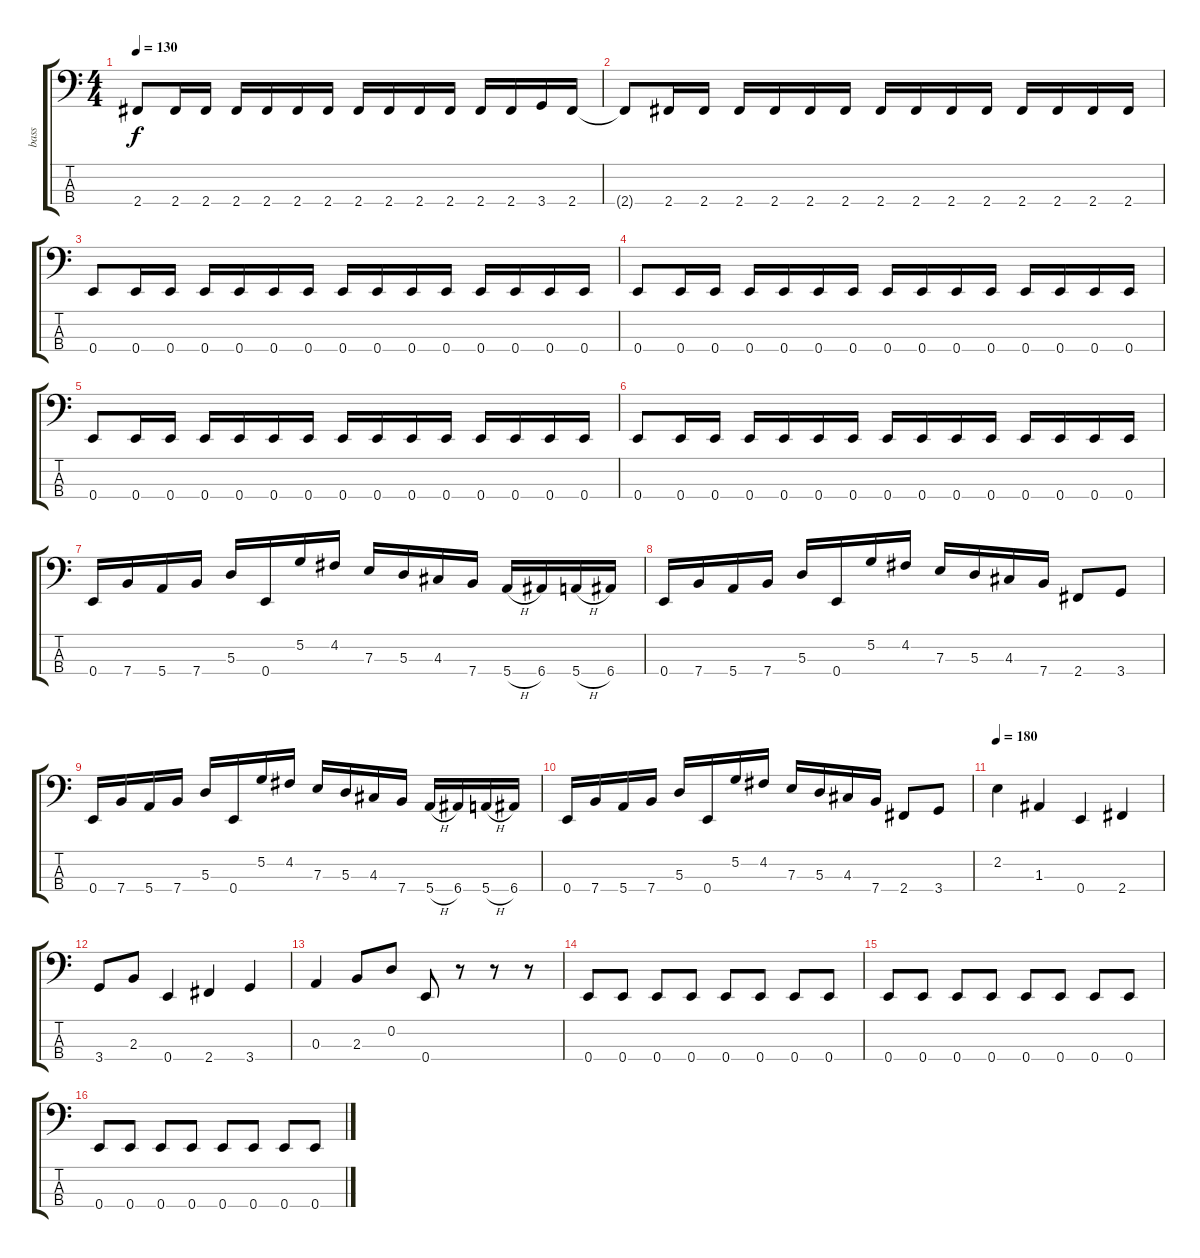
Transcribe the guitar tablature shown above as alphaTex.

\track ("bass" "bass") {instrument electricbasspick}
\staff {score tabs}
\tuning (G2 D2 A1 E1) {hide}
\ts (4 4)
\tempo 130
\clef f4
\ks c
2.4{t}.8{dy f} 2.4.16 2.4.16 2.4.16 2.4.16 2.4.16 2.4.16 2.4.16 2.4.16 2.4.16 2.4.16 2.4.16 2.4.16 3.4.16 2.4.16 |
2.4{t}.8 2.4.16 2.4.16 2.4.16 2.4.16 2.4.16 2.4.16 2.4.16 2.4.16 2.4.16 2.4.16 2.4.16 2.4.16 2.4.16 2.4.16 |
0.4.8 0.4.16 0.4.16 0.4.16 0.4.16 0.4.16 0.4.16 0.4.16 0.4.16 0.4.16 0.4.16 0.4.16 0.4.16 0.4.16 0.4.16 |
0.4.8 0.4.16 0.4.16 0.4.16 0.4.16 0.4.16 0.4.16 0.4.16 0.4.16 0.4.16 0.4.16 0.4.16 0.4.16 0.4.16 0.4.16 |
0.4.8 0.4.16 0.4.16 0.4.16 0.4.16 0.4.16 0.4.16 0.4.16 0.4.16 0.4.16 0.4.16 0.4.16 0.4.16 0.4.16 0.4.16 |
0.4.8 0.4.16 0.4.16 0.4.16 0.4.16 0.4.16 0.4.16 0.4.16 0.4.16 0.4.16 0.4.16 0.4.16 0.4.16 0.4.16 0.4.16 |
0.4.16 7.4.16 5.4.16 7.4.16 5.3.16 0.4.16 5.2.16 4.2.16 7.3.16 5.3.16 4.3.16 7.4.16 5.4{h}.16 6.4.16 5.4{h}.16 6.4.16 |
0.4.16 7.4.16 5.4.16 7.4.16 5.3.16 0.4.16 5.2.16 4.2.16 7.3.16 5.3.16 4.3.16 7.4.16 2.4.8 3.4.8 |
0.4.16 7.4.16 5.4.16 7.4.16 5.3.16 0.4.16 5.2.16 4.2.16 7.3.16 5.3.16 4.3.16 7.4.16 5.4{h}.16 6.4.16 5.4{h}.16 6.4.16 |
0.4.16 7.4.16 5.4.16 7.4.16 5.3.16 0.4.16 5.2.16 4.2.16 7.3.16 5.3.16 4.3.16 7.4.16 2.4.8 3.4.8 |
\tempo 180
2.2.4 1.3.4 0.4.4 2.4.4 |
3.4.8 2.3.8 0.4.4 2.4.4 3.4.4 |
0.3.4 2.3.8 0.2.8 0.4.8 r.8 r.8 r.8 |
0.4.8 0.4.8 0.4.8 0.4.8 0.4.8 0.4.8 0.4.8 0.4.8 |
0.4.8 0.4.8 0.4.8 0.4.8 0.4.8 0.4.8 0.4.8 0.4.8 |
0.4.8 0.4.8 0.4.8 0.4.8 0.4.8 0.4.8 0.4.8 0.4.8
